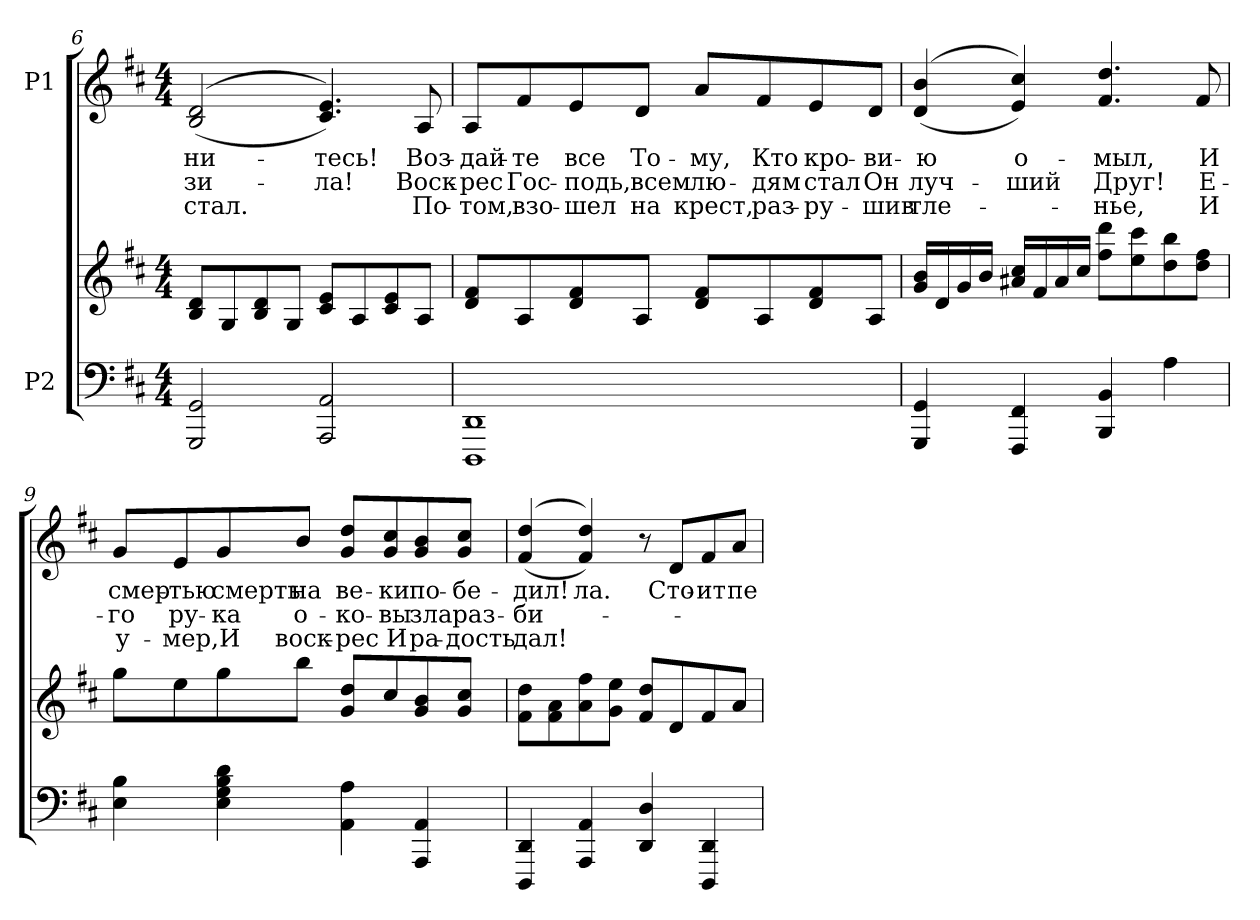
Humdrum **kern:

**kern	**kern	**kern	**text	**text	**text
*part2	*part2	*part1	*part1	*part1	*part1
*staff3	*staff2	*staff1	*staff1	*staff1	*staff1
*I"P2	*	*I"P1	*	*	*
*clefF4	*clefG2	*clefG2	*	*	*
*k[f#c#]	*k[f#c#]	*k[f#c#]	*	*	*
*D:	*D:	*D:	*	*	*
*M4/4	*M4/4	*M4/4	*	*	*
=6	=6	=6	=6	=6	=6
!	!	!	!LO:LY:b:color=#000000	!LO:LY:b:color=#000000	!LO:LY:b:color=#000000
2GGGi/ 2GGi	8Bi/ 8diL	((2Bi/ 2di	-ни-	-зи-	стал.
.	8Gi/	.	.	.	.
.	8Bi/ 8di	.	.	.	.
.	8Gi/J	.	.	.	.
!	!	!	!LO:LY:b:color=#000000	!LO:LY:b:color=#000000	!
2AAAi/ 2AAi	8c#i/ 8eiL	4.c#i/ 4.ei))	-тесь!	-ла!	.
.	8Ai/	.	.	.	.
.	8c#i/ 8ei	.	.	.	.
!	!	!	!LO:LY:b:color=#000000	!LO:LY:b:color=#000000	!LO:LY:b:color=#000000
.	8Ai/J	8Ai/	Воз-	Воск-	По-
!!LO:PB:g=z
=7	=7	=7	=7	=7	=7
!	!	!	!LO:LY:b:color=#000000	!LO:LY:b:color=#000000	!LO:LY:b:color=#000000
1DDDi 1DDi	8di/ 8f#iL	8Ai/L	-дай-	-рес	-том,
!	!	!	!LO:LY:b:color=#000000	!LO:LY:b:color=#000000	!LO:LY:b:color=#000000
.	8Ai/	8f#i/	-те	Гос-	взо-
!	!	!	!LO:LY:b:color=#000000	!LO:LY:b:color=#000000	!LO:LY:b:color=#000000
.	8di/ 8f#i	8ei/	все	-подь,	-шел
!	!	!	!LO:LY:b:color=#000000	!LO:LY:b:color=#000000	!LO:LY:b:color=#000000
.	8Ai/J	8di/J	То-	всем	на
!	!	!	!LO:LY:b:color=#000000	!LO:LY:b:color=#000000	!LO:LY:b:color=#000000
.	8di/ 8f#iL	8ai/L	-му,	лю-	крест,
!	!	!	!LO:LY:b:color=#000000	!LO:LY:b:color=#000000	!LO:LY:b:color=#000000
.	8Ai/	8f#i/	Кто	-дям	раз-
!	!	!	!LO:LY:b:color=#000000	!LO:LY:b:color=#000000	!LO:LY:b:color=#000000
.	8di/ 8f#i	8ei/	кро-	стал	-ру-
!	!	!	!LO:LY:b:color=#000000	!LO:LY:b:color=#000000	!LO:LY:b:color=#000000
.	8Ai/J	8di/J	-ви-	Он	-шив
=8	=8	=8	=8	=8	=8
!	!	!	!LO:LY:b:color=#000000	!LO:LY:b:color=#000000	!LO:LY:b:color=#000000
4GGGi/ 4GGi	16gi/ 16biLL	((4di/ 4bi	-ю	луч-	тле-
.	16di/	.	.	.	.
.	16gi/	.	.	.	.
.	16bi/JJ	.	.	.	.
!	!	!	!LO:LY:b:color=#000000	!LO:LY:b:color=#000000	!
4FFF#i/ 4FF#i	16a#Xi/ 16cc#iLL	4ei/ 4cc#i))	о-	-ший	.
.	16f#i/	.	.	.	.
.	16a#i/	.	.	.	.
.	16cc#i/JJ	.	.	.	.
!	!	!	!LO:LY:b:color=#000000	!LO:LY:b:color=#000000	!LO:LY:b:color=#000000
4BBBi/ 4BBi	8ff#i\ 8dddiL	4.f#i/ 4.ddi	-мыл,	Друг!	-нье,
.	8eei\ 8ccc#i	.	.	.	.
4Ai\	8ddi\ 8bbi	.	.	.	.
!	!	!	!LO:LY:b:color=#000000	!LO:LY:b:color=#000000	!LO:LY:b:color=#000000
.	8ddi\ 8ff#iJ	8f#i/	И	Е-	И
!!LO:LB:g=z
=9	=9	=9	=9	=9	=9
!	!	!	!LO:LY:b:color=#000000	!LO:LY:b:color=#000000	!LO:LY:b:color=#000000
4Ei\ 4Bi	8ggi\L	8gi/L	смер-	-го	у-
!	!	!	!LO:LY:b:color=#000000	!LO:LY:b:color=#000000	!LO:LY:b:color=#000000
.	8eei\	8ei/	-тью	ру-	-мер,
!	!	!	!LO:LY:b:color=#000000	!LO:LY:b:color=#000000	!LO:LY:b:color=#000000
4Ei\ 4Gi 4Bi 4di	8ggi\	8gi/	смерть	-ка	И
!	!	!	!LO:LY:b:color=#000000	!LO:LY:b:color=#000000	!LO:LY:b:color=#000000
.	8bbi\J	8bi/J	на	о-	воск-
!	!	!	!LO:LY:b:color=#000000	!LO:LY:b:color=#000000	!LO:LY:b:color=#000000
4AAi\ 4Ai	8gi/ 8ddiL	8gi/ 8ddiL	ве-	-ко-	-рес
!	!	!	!LO:LY:b:color=#000000	!LO:LY:b:color=#000000	!LO:LY:b:color=#000000
.	8cc#i/	8gi/ 8cc#i	-ки	-вы	И
!	!	!	!LO:LY:b:color=#000000	!LO:LY:b:color=#000000	!LO:LY:b:color=#000000
4AAAi/ 4AAi	8gi/ 8bi	8gi/ 8bi	по-	зла	ра-
!	!	!	!LO:LY:b:color=#000000	!LO:LY:b:color=#000000	!LO:LY:b:color=#000000
.	8gi/ 8cc#iJ	8gi/ 8cc#iJ	-бе-	раз-	-дость
=10	=10	=10	=10	=10	=10
!	!	!	!LO:LY:b:color=#000000	!LO:LY:b:color=#000000	!LO:LY:b:color=#000000
4DDDi/ 4DDi	8f#i\ 8ddiL	((4f#i/ 4ddi	-дил!	-би-	дал!
.	8f#i\ 8ai	.	.	.	.
!	!	!	!LO:LY:b:color=#000000	!	!
4AAAi/ 4AAi	8ai\ 8ff#i	4f#i/ 4ddi))	-ла.	.	.
.	8gi\ 8eeiJ	.	.	.	.
4DDi/ 4Di	8f#i/ 8ddiL	8r	.	.	.
!	!	!	!LO:LY:b:color=#000000	!	!
.	8di/	8di/L	Сто-	.	.
!	!	!	!LO:LY:b:color=#000000	!	!
4DDDi/ 4DDi	8f#i/	8f#i/	-ит	.	.
!	!	!	!LO:LY:b:color=#000000	!	!
.	8ai/J	8ai/J	пе-	.	.
=	=	=	=	=	=
*-	*-	*-	*-	*-	*-
